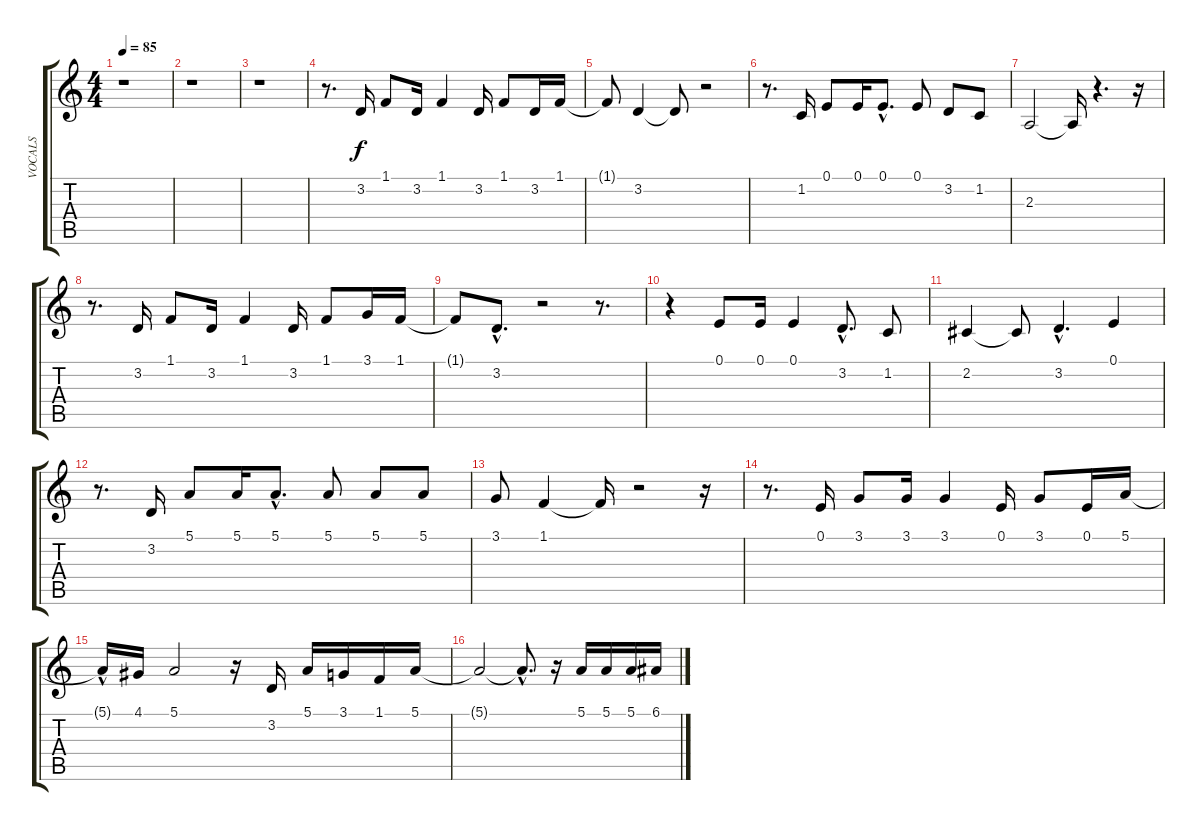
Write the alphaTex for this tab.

\track ("VOCALS" "VOCALS") {instrument tangoaccordion}
\staff {score tabs}
\tuning (E4 B3 G3 D3 A2 E2) {hide}
\ts (4 4)
\tempo 85
\clef g2
\ks c
r.1{dy f} |
r.1 |
r.1 |
r.8{d} 3.2.16 1.1.8 3.2.16 1.1.4 3.2.16 1.1.8 3.2.16 1.1.16 |
1.1{t}.8 3.2.4 3.2{t}.8 r.2 |
r.8{d} 1.2.16 0.1.8 0.1.16 0.1{hac}.8{d} 0.1.8 3.2.8 1.2.8 |
2.3.2 2.3{t}.16 r.4{d} r.16 |
r.8{d} 3.2.16 1.1.8 3.2.16 1.1.4 3.2.16 1.1.8 3.1.16 1.1.16 |
1.1{t}.8 3.2{hac}.8{d} r.2 r.8{d} |
r.4 0.1.8 0.1.16 0.1.4 3.2{hac}.8{d} 1.2.8 |
2.2.4 2.2{t}.8 3.2{hac}.4{d} 0.1.4 |
r.8{d} 3.2.16 5.1.8 5.1.16 5.1{hac}.8{d} 5.1.8 5.1.8 5.1.8 |
3.1.8 1.1.4 1.1{t}.16 r.2 r.16 |
r.8{d} 0.1.16 3.1.8 3.1.16 3.1.4 0.1.16 3.1.8 0.1.16 5.1.16 |
5.1{hac t}.16 4.1.16 5.1.2 r.16 3.2.16 5.1.16 3.1.16 1.1.16 5.1.16 |
5.1{t}.2 5.1{hac t}.8{d} r.16 5.1.16 5.1.16 5.1.16 6.1.16
